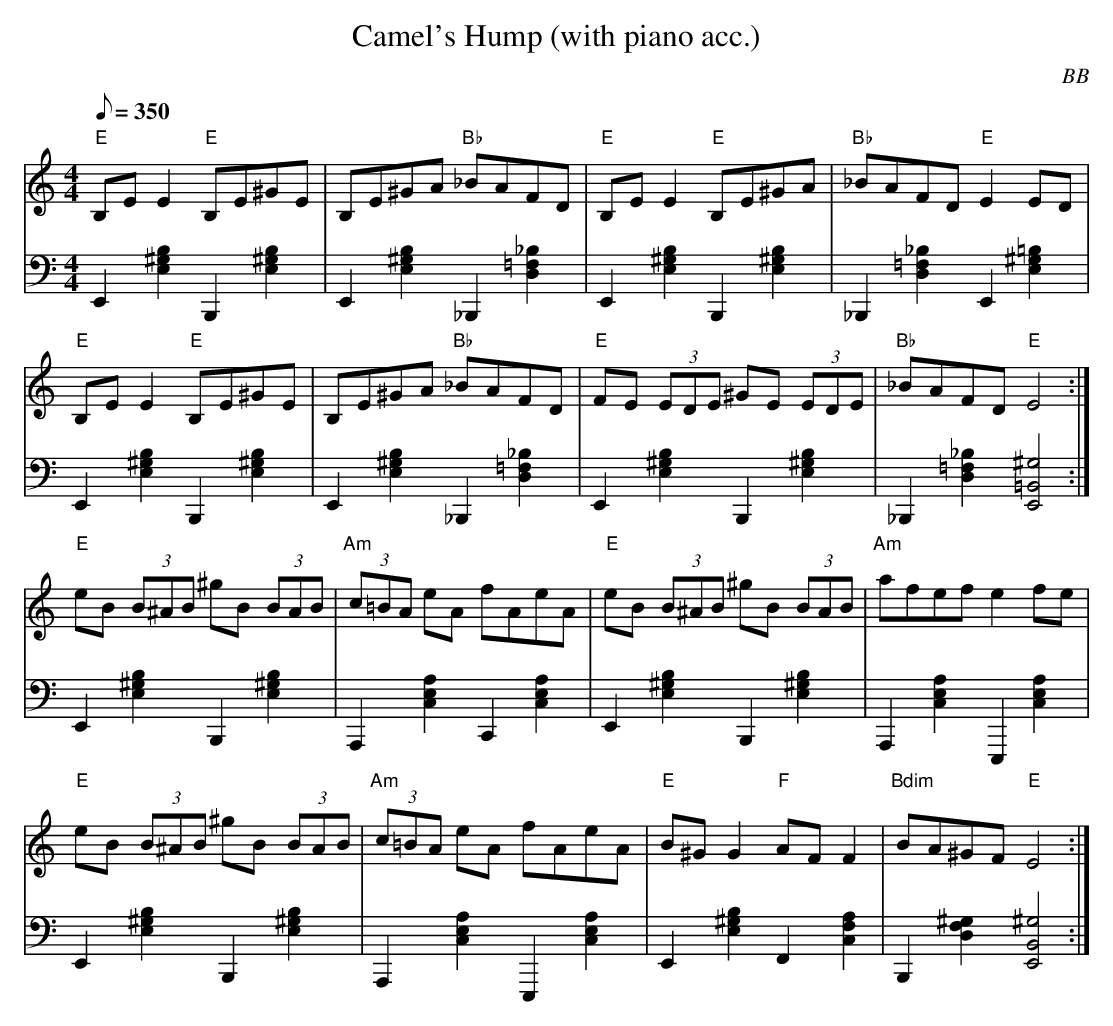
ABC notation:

X:1
T: Camel's Hump (with piano acc.)
C: BB
Q: 1/8=350
M: 4/4
L: 1/8
V: 1 program 1 73 %flute
V: 2 volume=70 clef=bass m=D program 1 01
K: C
[V:1] "E"B,E E2 "E"B,E^GE|B,E^GA "Bb"_BAFD|"E"B,E E2 "E"B,E^GA|"Bb"_BAFD "E"E2 ED|
[V:2] E,2[E2B2^G2]B,,2[E2^G2B2]|E,2[E2B2^G2]_B,,2[_B2=F2D2]|E,2[E2B2^G2]B,,2[E2^G2B2]|\
_B,,2[_B2=F2D2]E,2[E2=B2^G2]|
[V:1] "E"B,E E2 "E"B,E^GE|B,E^GA "Bb"_BAFD|"E"FE (3EDE ^GE (3EDE|"Bb"_BAFD "E"E4 :|
[V:2] E,2[E2B2^G2]B,,2[E2^G2B2]|E,2[E2B2^G2]_B,,2[_B2=F2D2]|E,2[E2B2^G2]B,,2[E2^G2B2]|\
_B,,2[_B2=F2D2][E,4=B,4^G4] :|
[V:1] "E"eB (3B^AB ^gB (3BAB|"Am"(3c=BA eA fAeA|"E"eB (3B^AB ^gB (3BAB|"Am"afef e2 fe|
[V:2] E,2[E2B2^G2]B,,2[E2^G2B2]|A,,2[A2C2E2]C,2[E2C2A2]|E,2[E2B2^G2]B,,2[E2^G2B2]|\
A,,2[A2C2E2]E,,2[E2C2A2]|
[V:1] "E"eB (3B^AB ^gB (3BAB|"Am"(3c=BA eA fAeA|"E"B^G G2 "F"AF F2|"Bdim"BA^GF "E"E4 :|
[V:2] E,2[E2B2^G2]B,,2[E2^G2B2]|A,,2[A2C2E2]E,,2[E2C2A2]|E,2[E2B2^G2]F,2[A2C2F2]|\
B,,2[F2D2^G2][E,4B,4^G4] :|
